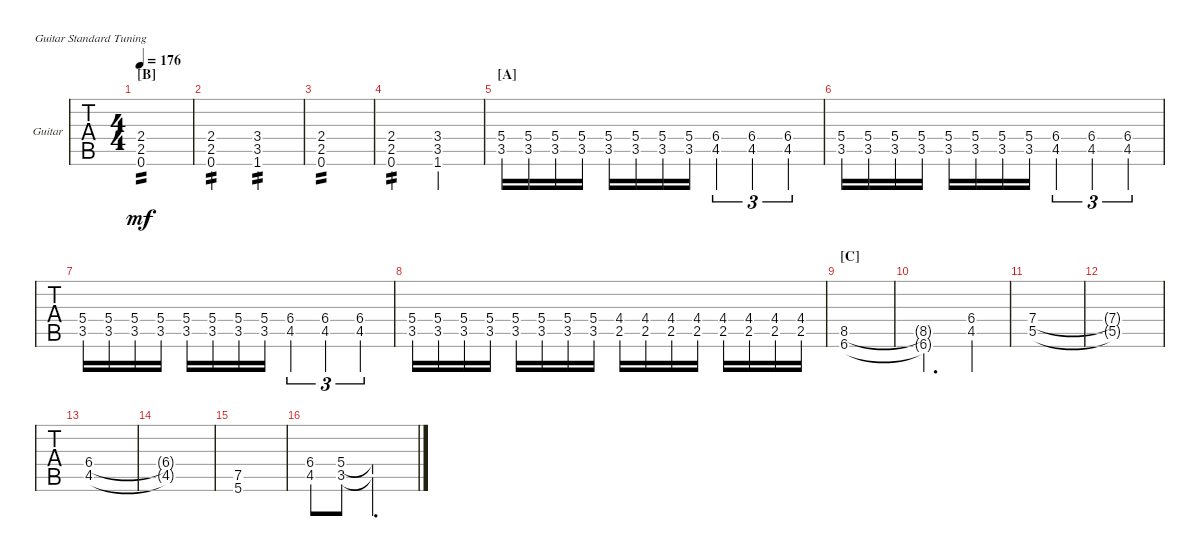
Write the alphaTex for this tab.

\defaultSystemsLayout 4
\bracketExtendMode groupsimilarinstruments
\firstSystemTrackNameOrientation horizontal
\otherSystemsTrackNameOrientation horizontal
\track ("Guitar" "Guitar") {instrument distortionguitar}
\staff {tabs}
\tuning (E4 B3 G3 D3 A2 E2)
\ts (4 4)
\section ("B" "")
\tempo 176
\clef g2
\ks c
(0.6 2.5 2.4).1{tp 2 dy mf} |
(0.6 2.5 2.4).2{tp 2} (1.6 3.5 3.4).2{tp 2} |
(0.6 2.5 2.4).1{tp 2} |
(0.6 2.5 2.4).2{tp 2} (1.6{st} 3.5{st} 3.4{st}).2 |
\section ("A" "")
(3.5 5.4).16 (3.5 5.4).16 (3.5 5.4).16 (3.5 5.4).16 (3.5 5.4).16 (3.5 5.4).16 (3.5 5.4).16 (3.5 5.4).16 (4.5 6.4).4{tu (3 2)} (4.5 6.4).4{tu (3 2)} (4.5 6.4).4{tu (3 2)} |
(3.5 5.4).16 (3.5 5.4).16 (3.5 5.4).16 (3.5 5.4).16 (3.5 5.4).16 (3.5 5.4).16 (3.5 5.4).16 (3.5 5.4).16 (4.5 6.4).4{tu (3 2)} (4.5 6.4).4{tu (3 2)} (4.5 6.4).4{tu (3 2)} |
(3.5 5.4).16 (3.5 5.4).16 (3.5 5.4).16 (3.5 5.4).16 (3.5 5.4).16 (3.5 5.4).16 (3.5 5.4).16 (3.5 5.4).16 (4.5 6.4).4{tu (3 2)} (4.5 6.4).4{tu (3 2)} (4.5 6.4).4{tu (3 2)} |
(3.5 5.4).16 (3.5 5.4).16 (3.5 5.4).16 (3.5 5.4).16 (3.5 5.4).16 (3.5 5.4).16 (3.5 5.4).16 (3.5 5.4).16 (2.5 4.4).16 (2.5 4.4).16 (2.5 4.4).16 (2.5 4.4).16 (2.5 4.4).16 (2.5 4.4).16 (2.5 4.4).16 (2.5 4.4).16 |
\section ("C" "")
(8.5 6.6).1 |
(8.5{t} 6.6{t}).2{d} (4.5 6.4).4 |
(5.5 7.4).1 |
(7.4{t} 5.5{t}).1 |
(4.5 6.4).1 |
(4.5{t} 6.4{t}).1 |
(5.6 7.5).1 |
(4.5 6.4).8 (5.4 3.5).8 (3.5{t} 5.4{t}).2{d}
